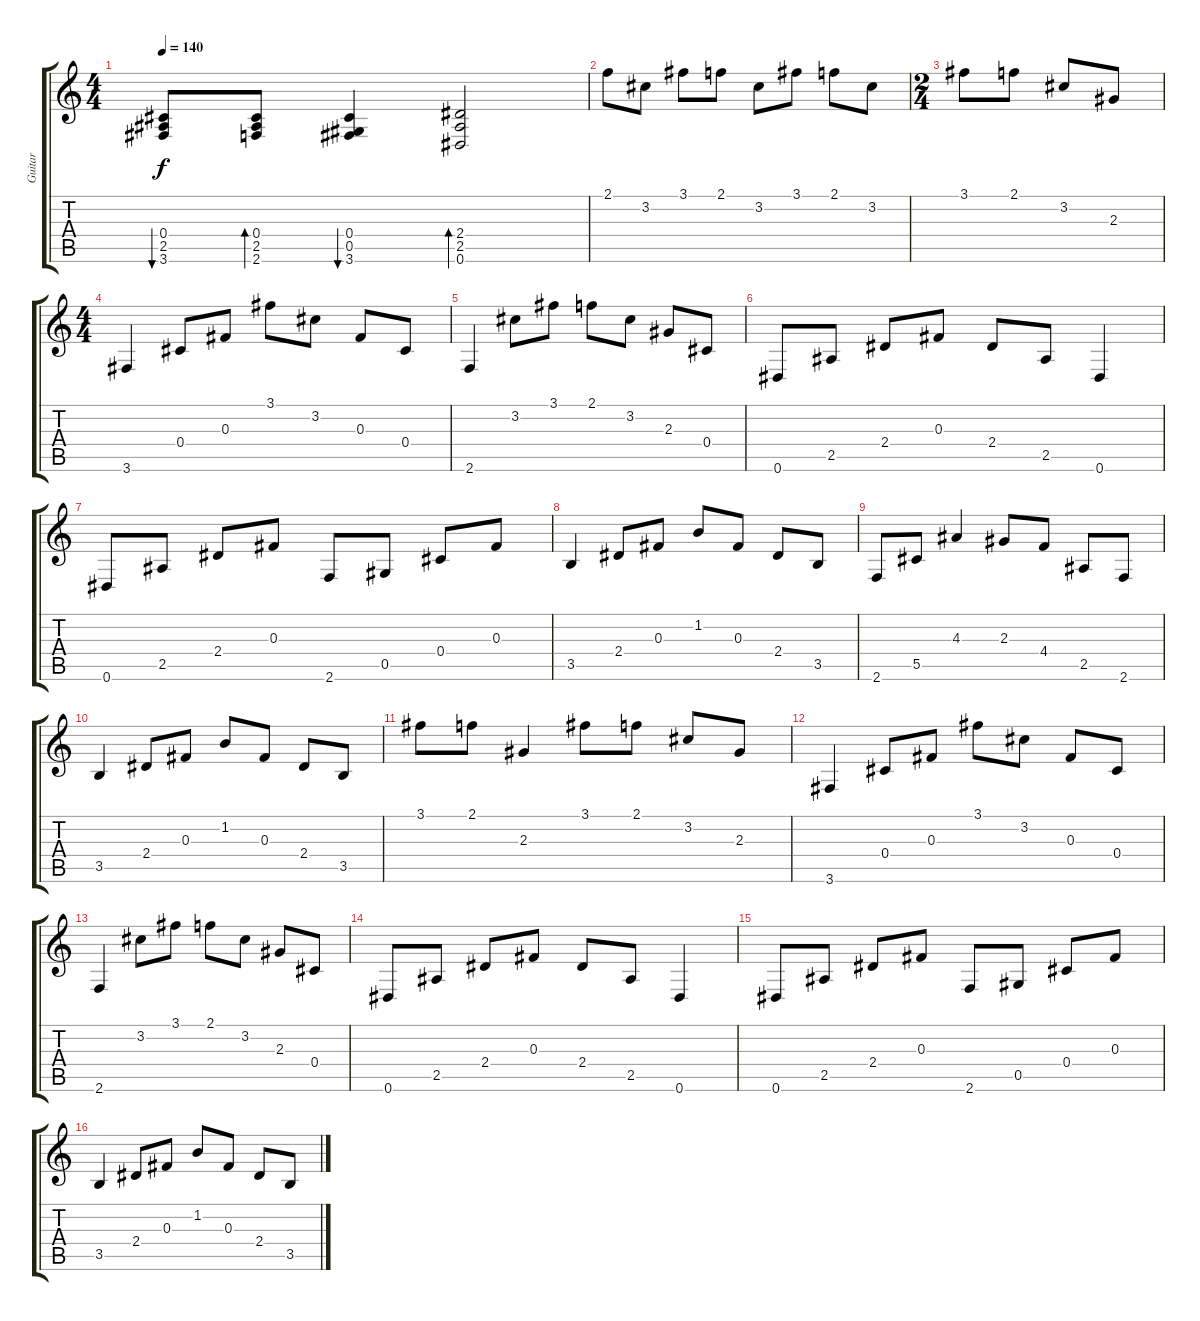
\track ("Guitar" "Guitar") {instrument acousticguitarsteel}
\staff {score tabs}
\tuning (Eb4 Bb3 Gb3 Db3 Ab2 Eb2) {hide}
\ts (4 4)
\tempo 140
\clef g2
\ks c
(0.4 2.5 3.6).8{bu 120 dy f} (0.4 2.5 2.6).8{bd 120} (0.4 0.5 3.6).4{bu 120} (2.4 2.5 0.6).2{bd 120} |
2.1.8 3.2.8 3.1.8 2.1.8 3.2.8 3.1.8 2.1.8 3.2.8 |
\ts (2 4)
3.1.8 2.1.8 3.2.8 2.3.8 |
\ts (4 4)
3.6.4 0.4.8 0.3.8 3.1.8 3.2.8 0.3.8 0.4.8 |
2.6.4 3.2.8 3.1.8 2.1.8 3.2.8 2.3.8 0.4.8 |
0.6.8 2.5.8 2.4.8 0.3.8 2.4.8 2.5.8 0.6.4 |
0.6.8 2.5.8 2.4.8 0.3.8 2.6.8 0.5.8 0.4.8 0.3.8 |
3.5.4 2.4.8 0.3.8 1.2.8 0.3.8 2.4.8 3.5.8 |
2.6.8 5.5.8 4.3.4 2.3.8 4.4.8 2.5.8 2.6.8 |
3.5.4 2.4.8 0.3.8 1.2.8 0.3.8 2.4.8 3.5.8 |
3.1.8 2.1.8 2.3.4 3.1.8 2.1.8 3.2.8 2.3.8 |
3.6.4 0.4.8 0.3.8 3.1.8 3.2.8 0.3.8 0.4.8 |
2.6.4 3.2.8 3.1.8 2.1.8 3.2.8 2.3.8 0.4.8 |
0.6.8 2.5.8 2.4.8 0.3.8 2.4.8 2.5.8 0.6.4 |
0.6.8 2.5.8 2.4.8 0.3.8 2.6.8 0.5.8 0.4.8 0.3.8 |
3.5.4 2.4.8 0.3.8 1.2.8 0.3.8 2.4.8 3.5.8
